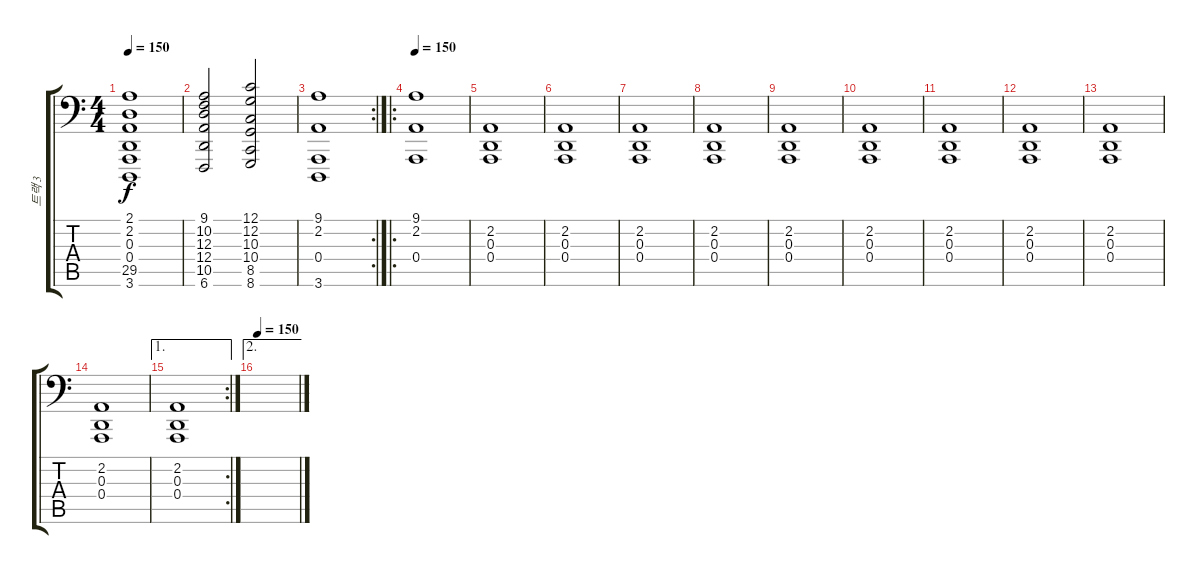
\track ("트랙 3" "트랙 3") {instrument synthstrings1}
\staff {score tabs}
\tuning (C3 G2 D2 A1 E1 B0) {hide}
\ts (4 4)
\tempo 150
\clef f4
\ks c
(2.1 2.2 0.3 0.4 29.5 3.6).1{dy f} |
(9.1 10.2 12.3 12.4 10.5 6.6).2 (12.1 12.2 10.3 10.4 8.5 8.6).2 |
\rc 2
(9.1 2.2 0.4 3.6).1{volume 16} |
\ro
\tempo 150
(9.1 2.2 0.4).1{volume 11} |
(2.2 0.3 0.4).1 |
(2.2 0.3 0.4).1 |
(2.2 0.3 0.4).1 |
(2.2 0.3 0.4).1 |
(2.2 0.3 0.4).1 |
(2.2 0.3 0.4).1 |
(2.2 0.3 0.4).1 |
(2.2 0.3 0.4).1 |
(2.2 0.3 0.4).1 |
(2.2 0.3 0.4).1 |
\ae 1
\rc 2
(2.2 0.3 0.4).1 |
\ae 2
\tempo 150
